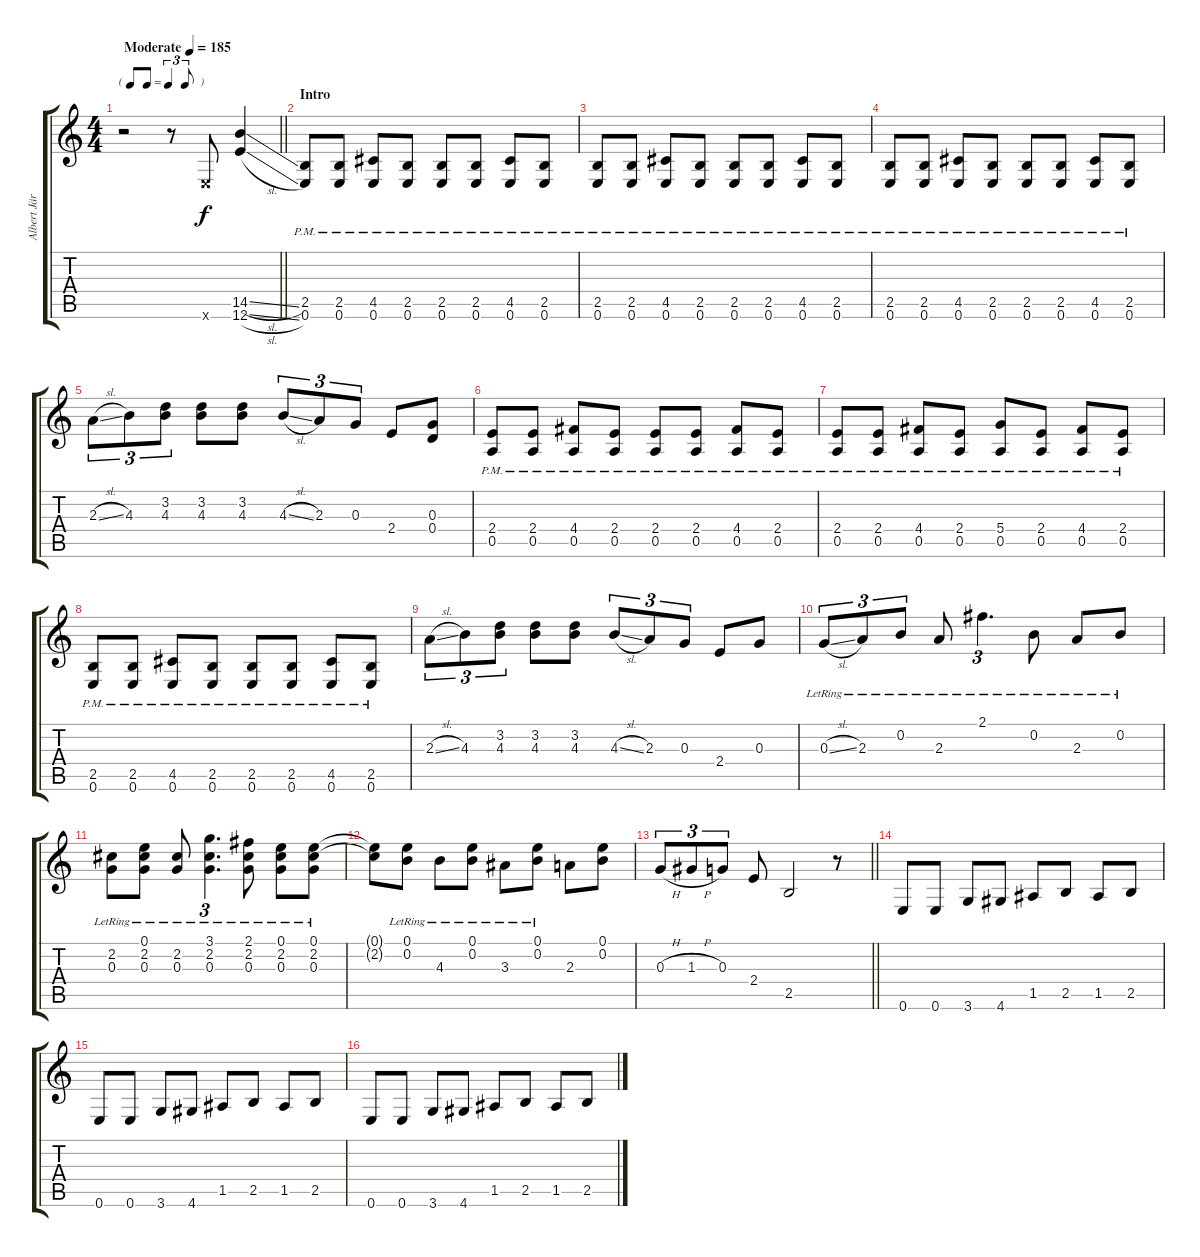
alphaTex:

\track ("Albert Järvinen" "Albert Jär") {instrument overdrivenguitar}
\staff {score tabs}
\tuning (E4 B3 G3 D3 A2 E2) {hide}
\ts (4 4)
\tf triplet8th
\tempo (185 "Moderate")
\clef g2
\barLineRight lightlight
\ks c
r.2{dy f instrument overdrivenguitar} r.8 0.6{x}.8 (14.5{sl} 12.6{sl}).4 |
\section ("" "Intro")
(2.5{pm} 0.6{pm}).8 (2.5{pm} 0.6{pm}).8 (4.5{pm} 0.6{pm}).8 (2.5{pm} 0.6{pm}).8 (2.5{pm} 0.6{pm}).8 (2.5{pm} 0.6{pm}).8 (4.5{pm} 0.6{pm}).8 (2.5{pm} 0.6{pm}).8 |
(2.5{pm} 0.6{pm}).8 (2.5{pm} 0.6{pm}).8 (4.5{pm} 0.6{pm}).8 (2.5{pm} 0.6{pm}).8 (2.5{pm} 0.6{pm}).8 (2.5{pm} 0.6{pm}).8 (4.5{pm} 0.6{pm}).8 (2.5{pm} 0.6{pm}).8 |
(2.5{pm} 0.6{pm}).8 (2.5{pm} 0.6{pm}).8 (4.5{pm} 0.6{pm}).8 (2.5{pm} 0.6{pm}).8 (2.5{pm} 0.6{pm}).8 (2.5{pm} 0.6{pm}).8 (4.5{pm} 0.6{pm}).8 (2.5{pm} 0.6{pm}).8 |
2.3{sl}.8{tu (3 2)} 4.3.8{tu (3 2)} (3.2 4.3).8{tu (3 2)} (3.2 4.3).8 (3.2 4.3).8 4.3{sl}.8{tu (3 2)} 2.3.8{tu (3 2)} 0.3.8{tu (3 2)} 2.4.8 (0.3 0.4).8 |
(2.4{pm} 0.5{pm}).8 (2.4{pm} 0.5{pm}).8 (4.4{pm} 0.5{pm}).8 (2.4{pm} 0.5{pm}).8 (2.4{pm} 0.5{pm}).8 (2.4{pm} 0.5{pm}).8 (4.4{pm} 0.5{pm}).8 (2.4{pm} 0.5{pm}).8 |
(2.4{pm} 0.5{pm}).8 (2.4{pm} 0.5{pm}).8 (4.4{pm} 0.5{pm}).8 (2.4{pm} 0.5{pm}).8 (5.4{pm} 0.5{pm}).8 (2.4{pm} 0.5{pm}).8 (4.4{pm} 0.5{pm}).8 (2.4{pm} 0.5{pm}).8 |
(2.5{pm} 0.6{pm}).8 (2.5{pm} 0.6{pm}).8 (4.5{pm} 0.6{pm}).8 (2.5{pm} 0.6{pm}).8 (2.5{pm} 0.6{pm}).8 (2.5{pm} 0.6{pm}).8 (4.5{pm} 0.6{pm}).8 (2.5{pm} 0.6{pm}).8 |
2.3{sl}.8{tu (3 2)} 4.3.8{tu (3 2)} (3.2 4.3).8{tu (3 2)} (3.2 4.3).8 (3.2 4.3).8 4.3{sl}.8{tu (3 2)} 2.3.8{tu (3 2)} 0.3.8{tu (3 2)} 2.4.8 0.3.8 |
0.3{sl lr}.8{tu (3 2)} 2.3{lr}.8{tu (3 2)} 0.2{lr}.8{tu (3 2)} 2.3{lr}.8 2.1{lr}.4{d tu (3 2)} 0.2{lr}.8 2.3{lr}.8 0.2{lr}.8 |
(2.2{lr} 0.3{lr}).8 (0.1{lr} 2.2{lr} 0.3{lr}).8 (2.2{lr} 0.3{lr}).8 (3.1{lr} 2.2{lr} 0.3{lr}).4{d tu (3 2)} (2.1{lr} 2.2{lr} 0.3{lr}).8 (0.1{lr} 2.2{lr} 0.3{lr}).8 (0.1{lr} 2.2{lr} 0.3{lr}).8 |
(0.1{t} 2.2{t}).8 (0.1{lr} 0.2{lr}).8 4.3{lr}.8 (0.1{lr} 0.2{lr}).8 3.3{lr}.8 (0.1{lr} 0.2{lr}).8 2.3.8 (0.1 0.2).8 |
\barLineRight lightlight
0.3{h}.8{tu (3 2)} 1.3{h}.8{tu (3 2)} 0.3.8{tu (3 2)} 2.4.8 2.5.2 r.8 |
\section ("" "")
0.6.8 0.6.8 3.6.8 4.6.8 1.5.8 2.5.8 1.5.8 2.5.8 |
0.6.8 0.6.8 3.6.8 4.6.8 1.5.8 2.5.8 1.5.8 2.5.8 |
0.6.8 0.6.8 3.6.8 4.6.8 1.5.8 2.5.8 1.5.8 2.5.8
